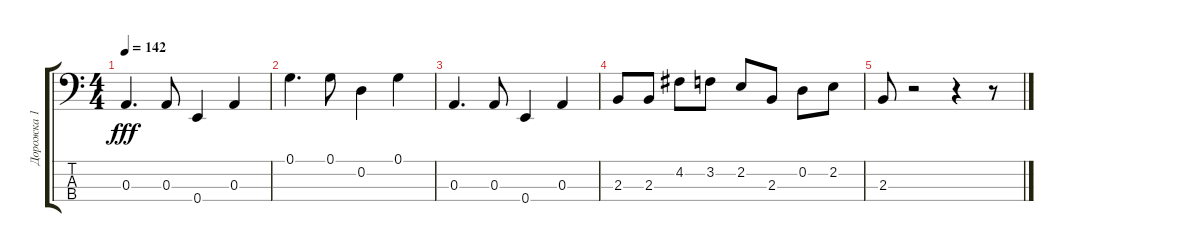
\track ("Дорожка 1" "Дорожка 1") {instrument electricbassfinger}
\staff {score tabs}
\tuning (G2 D2 A1 E1) {hide}
\ts (4 4)
\tempo 142
\clef f4
\ks c
0.3.4{d dy fff} 0.3.8 0.4.4 0.3.4 |
0.1.4{d} 0.1.8 0.2.4 0.1.4 |
0.3.4{d} 0.3.8 0.4.4 0.3.4 |
2.3.8 2.3.8 4.2.8 3.2.8 2.2.8 2.3.8 0.2.8 2.2.8 |
2.3.8 r.2 r.4 r.8
